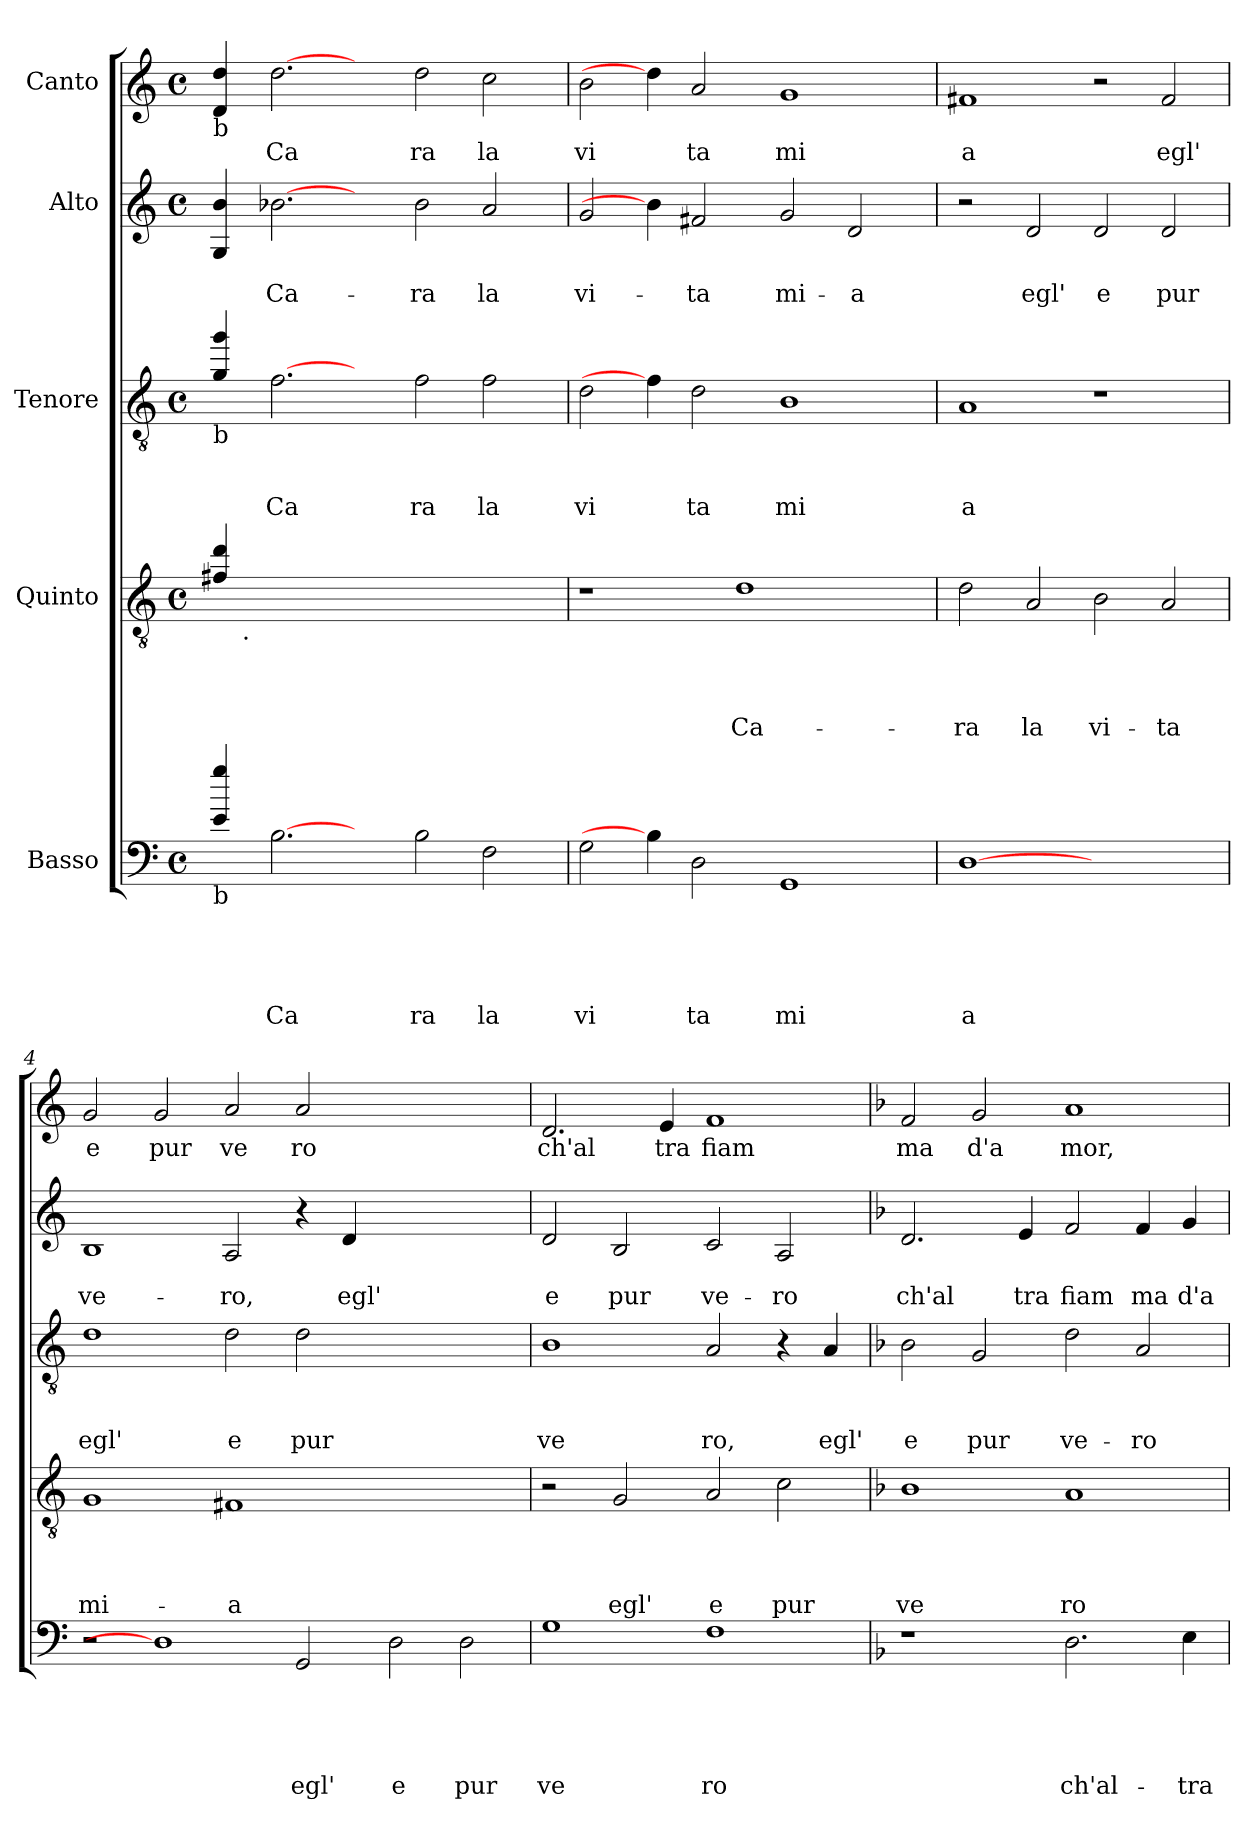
**kern	**text	**text	**text	**text	**text	**kern	**text	**text	**text	**text	**kern	**text	**text	**text	**kern	**text	**text	**kern	**text
*part5	*part5	*part5	*part5	*part5	*part5	*part4	*part4	*part4	*part4	*part4	*part3	*part3	*part3	*part3	*part2	*part2	*part2	*part1	*part1
*staff5	*staff5	*staff5	*staff5	*staff5	*staff5	*staff4	*staff4	*staff4	*staff4	*staff4	*staff3	*staff3	*staff3	*staff3	*staff2	*staff2	*staff2	*staff1	*staff1
*I"Basso	*	*	*	*	*	*I"Quinto	*	*	*	*	*I"Tenore	*	*	*	*I"Alto	*	*	*I"Canto	*
*clefF4	*	*	*	*	*	*clefGv2	*	*	*	*	*clefGv2	*	*	*	*clefG2	*	*	*clefG2	*
*k[]	*	*	*	*	*	*k[]	*	*	*	*	*k[]	*	*	*	*k[]	*	*	*k[]	*
*C:	*	*	*	*	*	*C:	*	*	*	*	*C:	*	*	*	*C:	*	*	*C:	*
*M4/4	*	*	*	*	*	*M4/4	*	*	*	*	*M4/4	*	*	*	*M4/4	*	*	*M4/4	*
*met(c)	*	*	*	*	*	*met(c)	*	*	*	*	*met(c)	*	*	*	*met(c)	*	*	*met(c)	*
=1	=1	=1	=1	=1	=1	=1	=1	=1	=1	=1	=1	=1	=1	=1	=1	=1	=1	=1	=1
!	!	!	!	!	!	!	!	!	!	!	!	!	!	!	!	!	!	!LO:TX:b:t=b	!
!	!	!	!	!	!	!	!	!	!	!	!LO:TX:b:t=b	!	!	!	!	!	!	!	!
!	!	!	!	!	!	!LO:TX:b:t=b	!	!	!	!	!	!	!	!	!	!	!	!	!
!LO:TX:b:t=b	!	!	!	!	!	!	!	!	!	!	!	!	!	!	!	!	!	!	!
*	*	*	*	*	*	*^	*	*	*	*	*	*	*	*	*	*	*	*	*
4e/ 4gg/	.	.	.	.	.	4f#X/ 4dd/	8ryy	.	.	.	.	4g/ 4gg/	.	.	.	4G/ 4b/	.	.	4d/ 4dd/	.
!	!	!	!	!	!	!	!LO:TX:b:t=.	!	!	!	!	!	!	!	!	!	!	!	!	!
.	.	.	.	.	.	.	1ryy	.	.	.	.	.	.	.	.	.	.	.	.	.
!	!	!	!	!	!LO:LY:b	!	!	!	!	!	!	!	!	!	!LO:LY:b	!	!	!LO:LY:b	!	!LO:LY:b
[2.B	.	.	.	.	Ca	0ryy	.	.	.	.	.	[2.f	.	.	Ca	[2.b-X	.	Ca-	[2.dd	Ca
4ryy	.	.	.	.	.	.	.	.	.	.	.	4ryy	.	.	.	4ryy	.	.	4ryy	.
.	.	.	.	.	.	.	1ryy	.	.	.	.	.	.	.	.	.	.	.	.	.
!	!	!	!	!	!LO:LY:b	!	!	!	!	!	!	!	!	!	!LO:LY:b	!	!	!LO:LY:b	!	!LO:LY:b
2B\	.	.	.	.	ra	.	.	.	.	.	.	2f\	.	.	ra	2b-\	.	-ra	2dd\	ra
!	!	!	!	!	!LO:LY:b	!	!	!	!	!	!	!	!	!	!LO:LY:b	!	!	!LO:LY:b	!	!LO:LY:b
2F\	.	.	.	.	la	.	.	.	.	.	.	2f\	.	.	la	2a/	.	la	2cc\	la
.	.	.	.	.	.	.	8ryy	.	.	.	.	.	.	.	.	.	.	.	.	.
=2	=2	=2	=2	=2	=2	=2	=2	=2	=2	=2	=2	=2	=2	=2	=2	=2	=2	=2	=2	=2
!	!	!	!	!	!LO:LY:b	!	!	!	!	!	!	!	!	!	!LO:LY:b	!	!	!LO:LY:b	!	!LO:LY:b
*	*	*	*	*	*	*v	*v	*	*	*	*	*	*	*	*	*	*	*	*	*
2G\	.	.	.	.	vi	1r	.	.	.	.	2d\	.	.	vi	2g/	.	vi-	2b\	vi
4B]	.	.	.	.	.	.	.	.	.	.	4f]	.	.	.	4b-]	.	.	4dd]	.
!	!	!	!	!	!LO:LY:b	!	!	!	!	!	!	!	!	!LO:LY:b	!	!	!LO:LY:b	!	!LO:LY:b
2D\	.	.	.	.	ta	.	.	.	.	.	2d\	.	.	ta	2f#X/	.	-ta	2a/	ta
!	!	!	!	!	!	!	!	!	!	!LO:LY:b	!	!	!	!	!	!	!	!	!
.	.	.	.	.	.	1d	.	.	.	Ca-	.	.	.	.	.	.	.	.	.
!	!	!	!	!	!LO:LY:b	!	!	!	!	!	!	!	!	!LO:LY:b	!	!	!LO:LY:b	!	!LO:LY:b
1GG	.	.	.	.	mi	.	.	.	.	.	1B	.	.	mi	2g/	.	mi-	1g	mi
!	!	!	!	!	!	!	!	!	!	!	!	!	!	!	!	!	!LO:LY:b	!	!
.	.	.	.	.	.	.	.	.	.	.	.	.	.	.	2d/	.	-a	.	.
.	.	.	.	.	.	4ryy	.	.	.	.	.	.	.	.	.	.	.	.	.
=3	=3	=3	=3	=3	=3	=3	=3	=3	=3	=3	=3	=3	=3	=3	=3	=3	=3	=3	=3
!	!	!	!	!	!LO:LY:b	!	!	!	!	!LO:LY:b	!	!	!	!LO:LY:b	!	!	!	!	!LO:LY:b
[1D	.	.	.	.	a	2d\	.	.	.	-ra	1A	.	.	a	2r	.	.	1f#X	a
!	!	!	!	!	!	!	!	!	!	!LO:LY:b	!	!	!	!	!	!	!LO:LY:b	!	!
.	.	.	.	.	.	2A/	.	.	.	la	.	.	.	.	2d/	.	egl'	.	.
!	!	!	!	!	!	!	!	!	!	!LO:LY:b	!	!	!	!	!	!	!LO:LY:b	!	!
1ryy	.	.	.	.	.	2B\	.	.	.	vi-	1r	.	.	.	2d/	.	e	2r	.
!	!	!	!	!	!	!	!	!	!	!LO:LY:b	!	!	!	!	!	!	!LO:LY:b	!	!LO:LY:b
.	.	.	.	.	.	2A/	.	.	.	-ta	.	.	.	.	2d/	.	pur	2f#/	egl'
=4	=4	=4	=4	=4	=4	=4	=4	=4	=4	=4	=4	=4	=4	=4	=4	=4	=4	=4	=4
!	!	!	!	!	!	!	!	!	!	!LO:LY:b	!	!	!	!LO:LY:b	!	!	!LO:LY:b	!	!LO:LY:b
2r	.	.	.	.	.	1G	.	.	.	mi-	1d	.	.	egl'	1B	.	ve-	2g/	e
!	!	!	!	!	!	!	!	!	!	!	!	!	!	!	!	!	!	!	!LO:LY:b
1D]	.	.	.	.	.	.	.	.	.	.	.	.	.	.	.	.	.	2g/	pur
!	!	!	!	!	!	!	!	!	!	!LO:LY:b	!	!	!	!LO:LY:b	!	!	!LO:LY:b	!	!LO:LY:b
.	.	.	.	.	.	1F#X	.	.	.	-a	2d\	.	.	e	2A/	.	-ro,	2a/	ve
!	!	!	!	!	!LO:LY:b	!	!	!	!	!	!	!	!	!LO:LY:b	!	!	!	!	!LO:LY:b
2GG/	.	.	.	.	egl'	.	.	.	.	.	2d\	.	.	pur	4r	.	.	2a/	ro
!	!	!	!	!	!	!	!	!	!	!	!	!	!	!	!	!	!LO:LY:b	!	!
.	.	.	.	.	.	.	.	.	.	.	.	.	.	.	4d/	.	egl'	.	.
!	!	!	!	!	!LO:LY:b	!	!	!	!	!	!	!	!	!	!	!	!	!	!
2D\	.	.	.	.	e	1ryy	.	.	.	.	1ryy	.	.	.	1ryy	.	.	1ryy	.
!	!	!	!	!	!LO:LY:b	!	!	!	!	!	!	!	!	!	!	!	!	!	!
2D\	.	.	.	.	pur	.	.	.	.	.	.	.	.	.	.	.	.	.	.
=5	=5	=5	=5	=5	=5	=5	=5	=5	=5	=5	=5	=5	=5	=5	=5	=5	=5	=5	=5
!	!	!	!	!	!LO:LY:b	!	!	!	!	!	!	!	!	!LO:LY:b	!	!	!LO:LY:b	!	!LO:LY:b
1G	.	.	.	.	ve	2r	.	.	.	.	1B	.	.	ve	2d/	.	e	2.d/	ch'al
!	!	!	!	!	!	!	!	!	!	!LO:LY:b	!	!	!	!	!	!	!LO:LY:b	!	!
.	.	.	.	.	.	2G/	.	.	.	egl'	.	.	.	.	2B/	.	pur	.	.
!	!	!	!	!	!	!	!	!	!	!	!	!	!	!	!	!	!	!	!LO:LY:b
.	.	.	.	.	.	.	.	.	.	.	.	.	.	.	.	.	.	4e/	tra
!	!	!	!	!	!LO:LY:b	!	!	!	!	!LO:LY:b	!	!	!	!LO:LY:b	!	!	!LO:LY:b	!	!LO:LY:b
1F	.	.	.	.	ro	2A/	.	.	.	e	2A/	.	.	ro,	2c/	.	ve-	1f	fiam
!	!	!	!	!	!	!	!	!	!	!LO:LY:b	!	!	!	!	!	!	!LO:LY:b	!	!
.	.	.	.	.	.	2c\	.	.	.	pur	4r	.	.	.	2A/	.	-ro	.	.
!	!	!	!	!	!	!	!	!	!	!	!	!	!	!LO:LY:b	!	!	!	!	!
.	.	.	.	.	.	.	.	.	.	.	4A/	.	.	egl'	.	.	.	.	.
!!LO:LB:g=z
=6	=6	=6	=6	=6	=6	=6	=6	=6	=6	=6	=6	=6	=6	=6	=6	=6	=6	=6	=6
*k[b-]	*	*	*	*	*	*k[b-]	*	*	*	*	*k[b-]	*	*	*	*k[b-]	*	*	*k[b-]	*
*F:	*	*	*	*	*	*F:	*	*	*	*	*F:	*	*	*	*F:	*	*	*F:	*
!	!	!	!	!	!	!	!	!	!	!LO:LY:b	!	!	!	!LO:LY:b	!	!	!LO:LY:b	!	!LO:LY:b
1r	.	.	.	.	.	1B-	.	.	.	ve	2B-\	.	.	e	2.d/	.	ch'al	2f/	ma
!	!	!	!	!	!	!	!	!	!	!	!	!	!	!LO:LY:b	!	!	!	!	!LO:LY:b
.	.	.	.	.	.	.	.	.	.	.	2G/	.	.	pur	.	.	.	2g/	d'a
!	!	!	!	!	!	!	!	!	!	!	!	!	!	!	!	!	!LO:LY:b	!	!
.	.	.	.	.	.	.	.	.	.	.	.	.	.	.	4e/	.	tra	.	.
!	!	!	!	!	!LO:LY:b	!	!	!	!	!LO:LY:b	!	!	!	!LO:LY:b	!	!	!LO:LY:b	!	!LO:LY:b
2.D\	.	.	.	.	ch'al-	1A	.	.	.	ro	2d\	.	.	ve-	2f/	.	fiam	1a	mor,
!	!	!	!	!	!	!	!	!	!	!	!	!	!	!LO:LY:b	!	!	!LO:LY:b	!	!
.	.	.	.	.	.	.	.	.	.	.	2A/	.	.	-ro	4f/	.	ma	.	.
!	!	!	!	!	!LO:LY:b	!	!	!	!	!	!	!	!	!	!	!	!LO:LY:b	!	!
4E\	.	.	.	.	-tra	.	.	.	.	.	.	.	.	.	4g/	.	d'a	.	.
=	=	=	=	=	=	=	=	=	=	=	=	=	=	=	=	=	=	=	=
*-	*-	*-	*-	*-	*-	*-	*-	*-	*-	*-	*-	*-	*-	*-	*-	*-	*-	*-	*-
